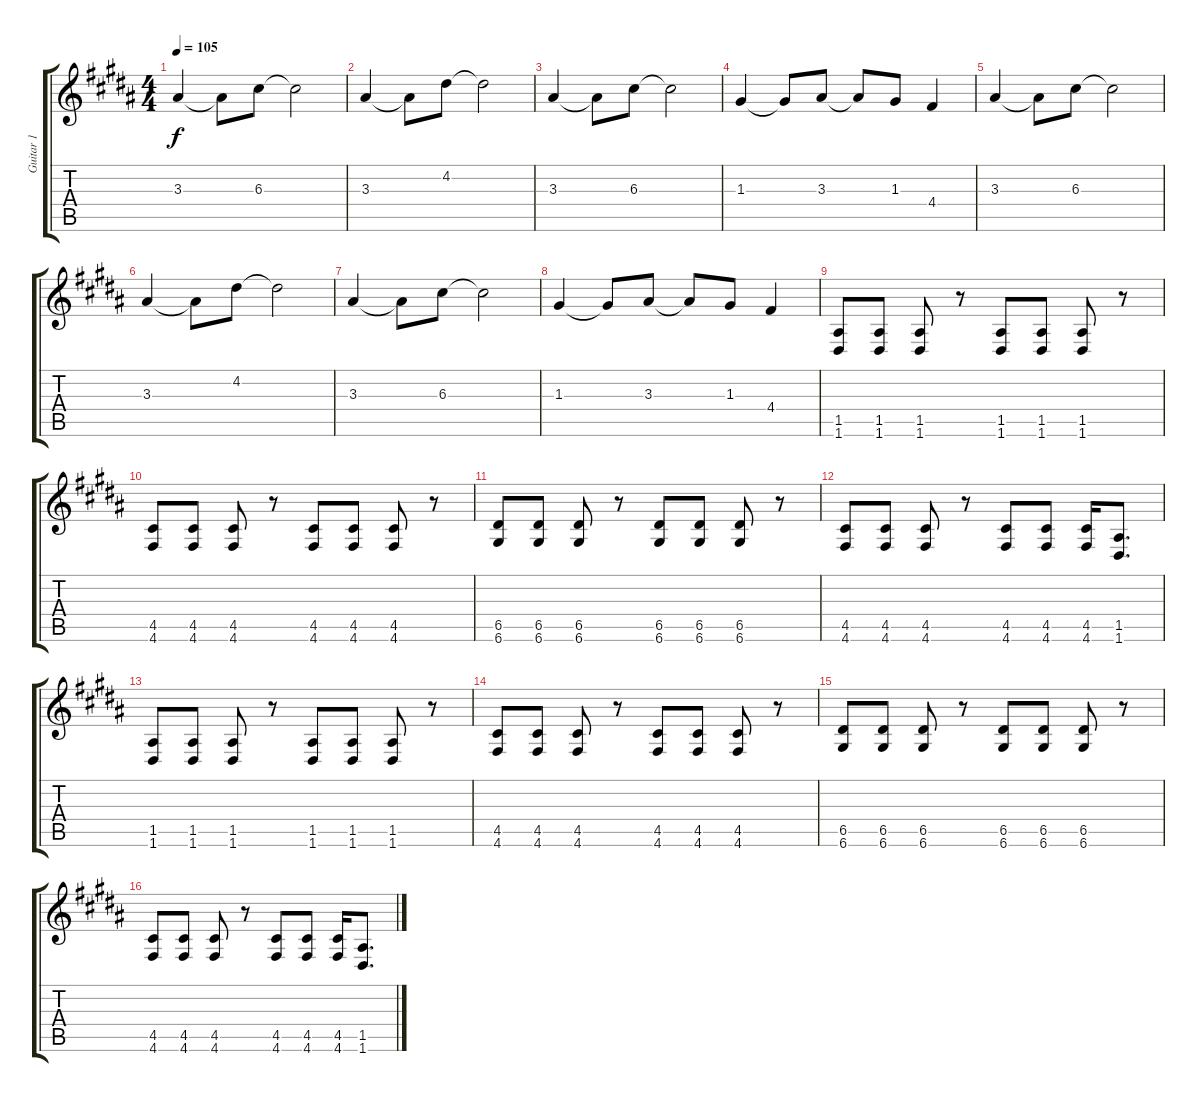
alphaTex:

\track ("Guitar 1" "Guitar 1") {instrument distortionguitar}
\staff {score tabs}
\tuning (E4 B3 G3 D3 A2 D2) {hide}
\ts (4 4)
\tempo 105
\clef g2
\ks b
3.3.4{dy f} 3.3{t}.8 6.3.8 6.3{t}.2 |
3.3.4 3.3{t}.8 4.2.8 4.2{t}.2 |
3.3.4 3.3{t}.8 6.3.8 6.3{t}.2 |
1.3.4 1.3{t}.8 3.3.8 3.3{t}.8 1.3.8 4.4.4 |
3.3.4 3.3{t}.8 6.3.8 6.3{t}.2 |
3.3.4 3.3{t}.8 4.2.8 4.2{t}.2 |
3.3.4 3.3{t}.8 6.3.8 6.3{t}.2 |
1.3.4 1.3{t}.8 3.3.8 3.3{t}.8 1.3.8 4.4.4 |
(1.5 1.6).8 (1.5 1.6).8 (1.5 1.6).8 r.8 (1.5 1.6).8 (1.5 1.6).8 (1.5 1.6).8 r.8 |
(4.5 4.6).8 (4.5 4.6).8 (4.5 4.6).8 r.8 (4.5 4.6).8 (4.5 4.6).8 (4.5 4.6).8 r.8 |
(6.5 6.6).8 (6.5 6.6).8 (6.5 6.6).8 r.8 (6.5 6.6).8 (6.5 6.6).8 (6.5 6.6).8 r.8 |
(4.5 4.6).8 (4.5 4.6).8 (4.5 4.6).8 r.8 (4.5 4.6).8 (4.5 4.6).8 (4.5 4.6).16 (1.5 1.6).8{d} |
(1.5 1.6).8 (1.5 1.6).8 (1.5 1.6).8 r.8 (1.5 1.6).8 (1.5 1.6).8 (1.5 1.6).8 r.8 |
(4.5 4.6).8 (4.5 4.6).8 (4.5 4.6).8 r.8 (4.5 4.6).8 (4.5 4.6).8 (4.5 4.6).8 r.8 |
(6.5 6.6).8 (6.5 6.6).8 (6.5 6.6).8 r.8 (6.5 6.6).8 (6.5 6.6).8 (6.5 6.6).8 r.8 |
(4.5 4.6).8 (4.5 4.6).8 (4.5 4.6).8 r.8 (4.5 4.6).8 (4.5 4.6).8 (4.5 4.6).16 (1.5 1.6).8{d}
